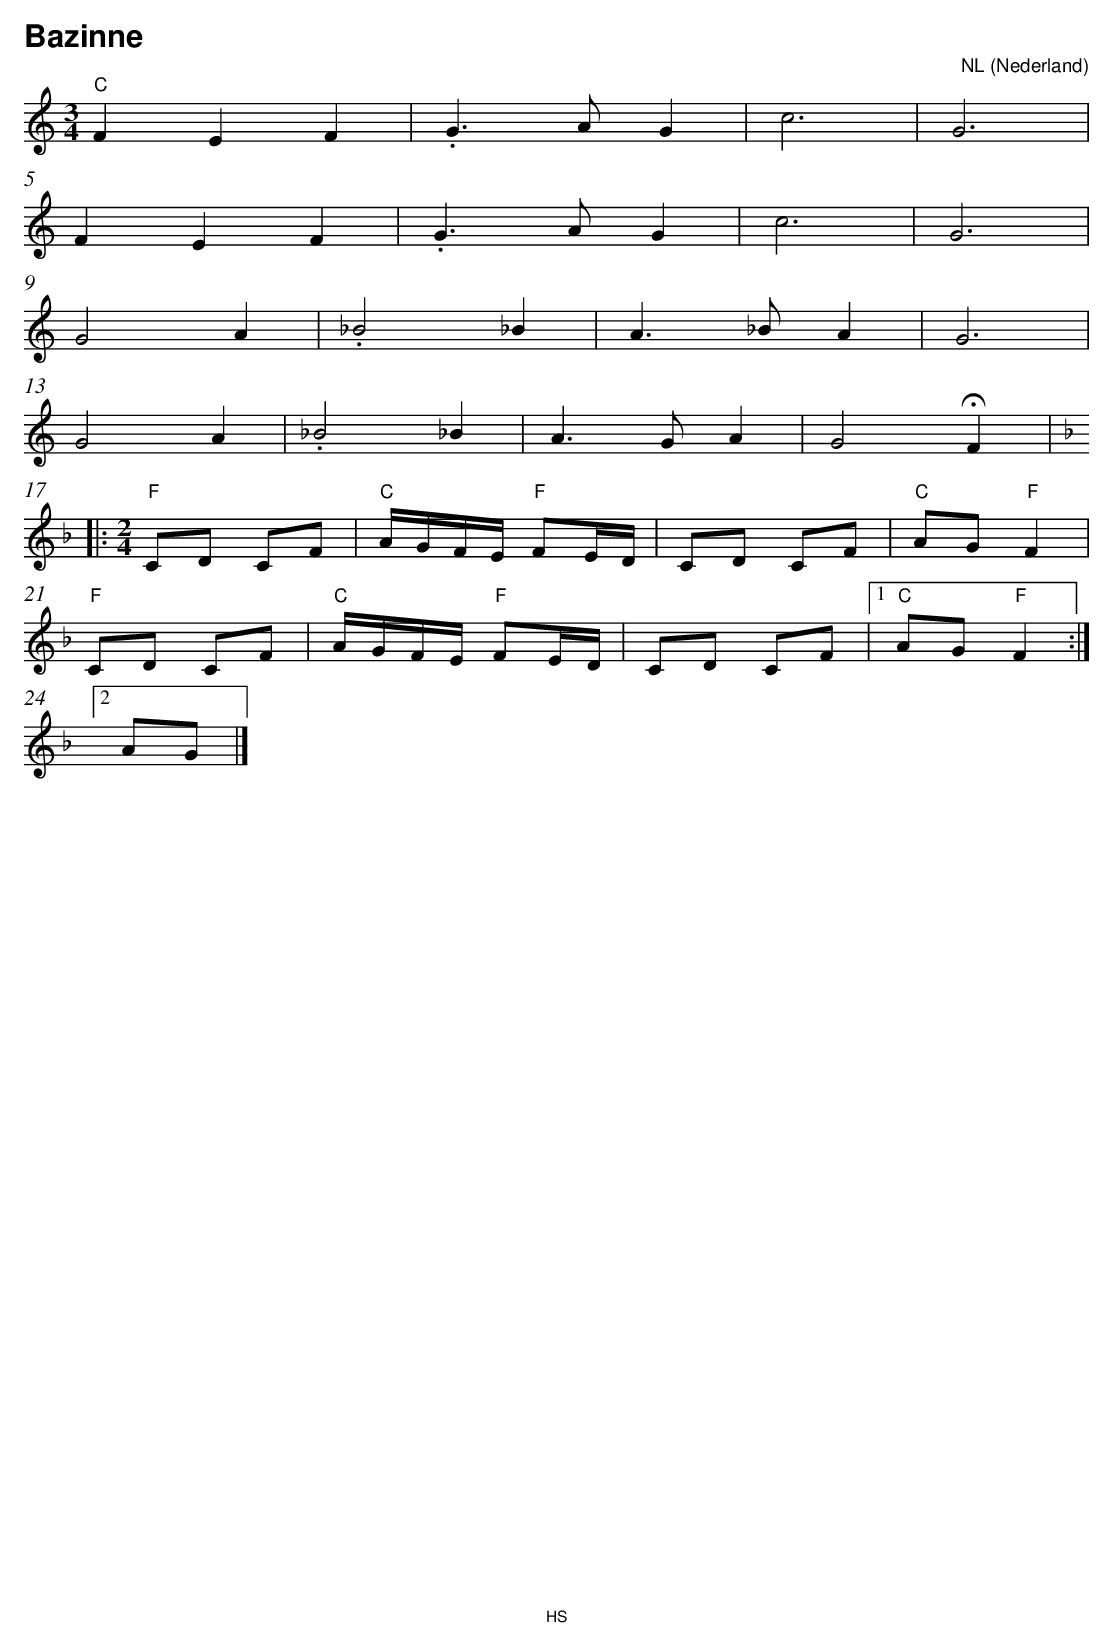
X:1
T:Bazinne
C:NL
O:Nederland
M:3/4
L:1/8
Q:1/4=118
K:C
V:1
"C" F2 E2 F2 |.G3 AG2 |c6 |G6 |
F2 E2 F2 |.G3 AG2 |c6 |G6 |
G4 A2 |._B4 _B2 |A3 _BA2 |G6 |
G4 A2 |._B4 _B2 |A3 GA2 |G4 HF2  |:
M:2/4
K:F
"F" CD CF |"C" A/G/F/E/ "F" FE/D/ |CD CF |"C" AG "F" F2 |
"F" CD CF |"C" A/G/F/E/ "F" FE/D/ |CD CF |1 "C" AG "F" F2 :|2
AG |]
